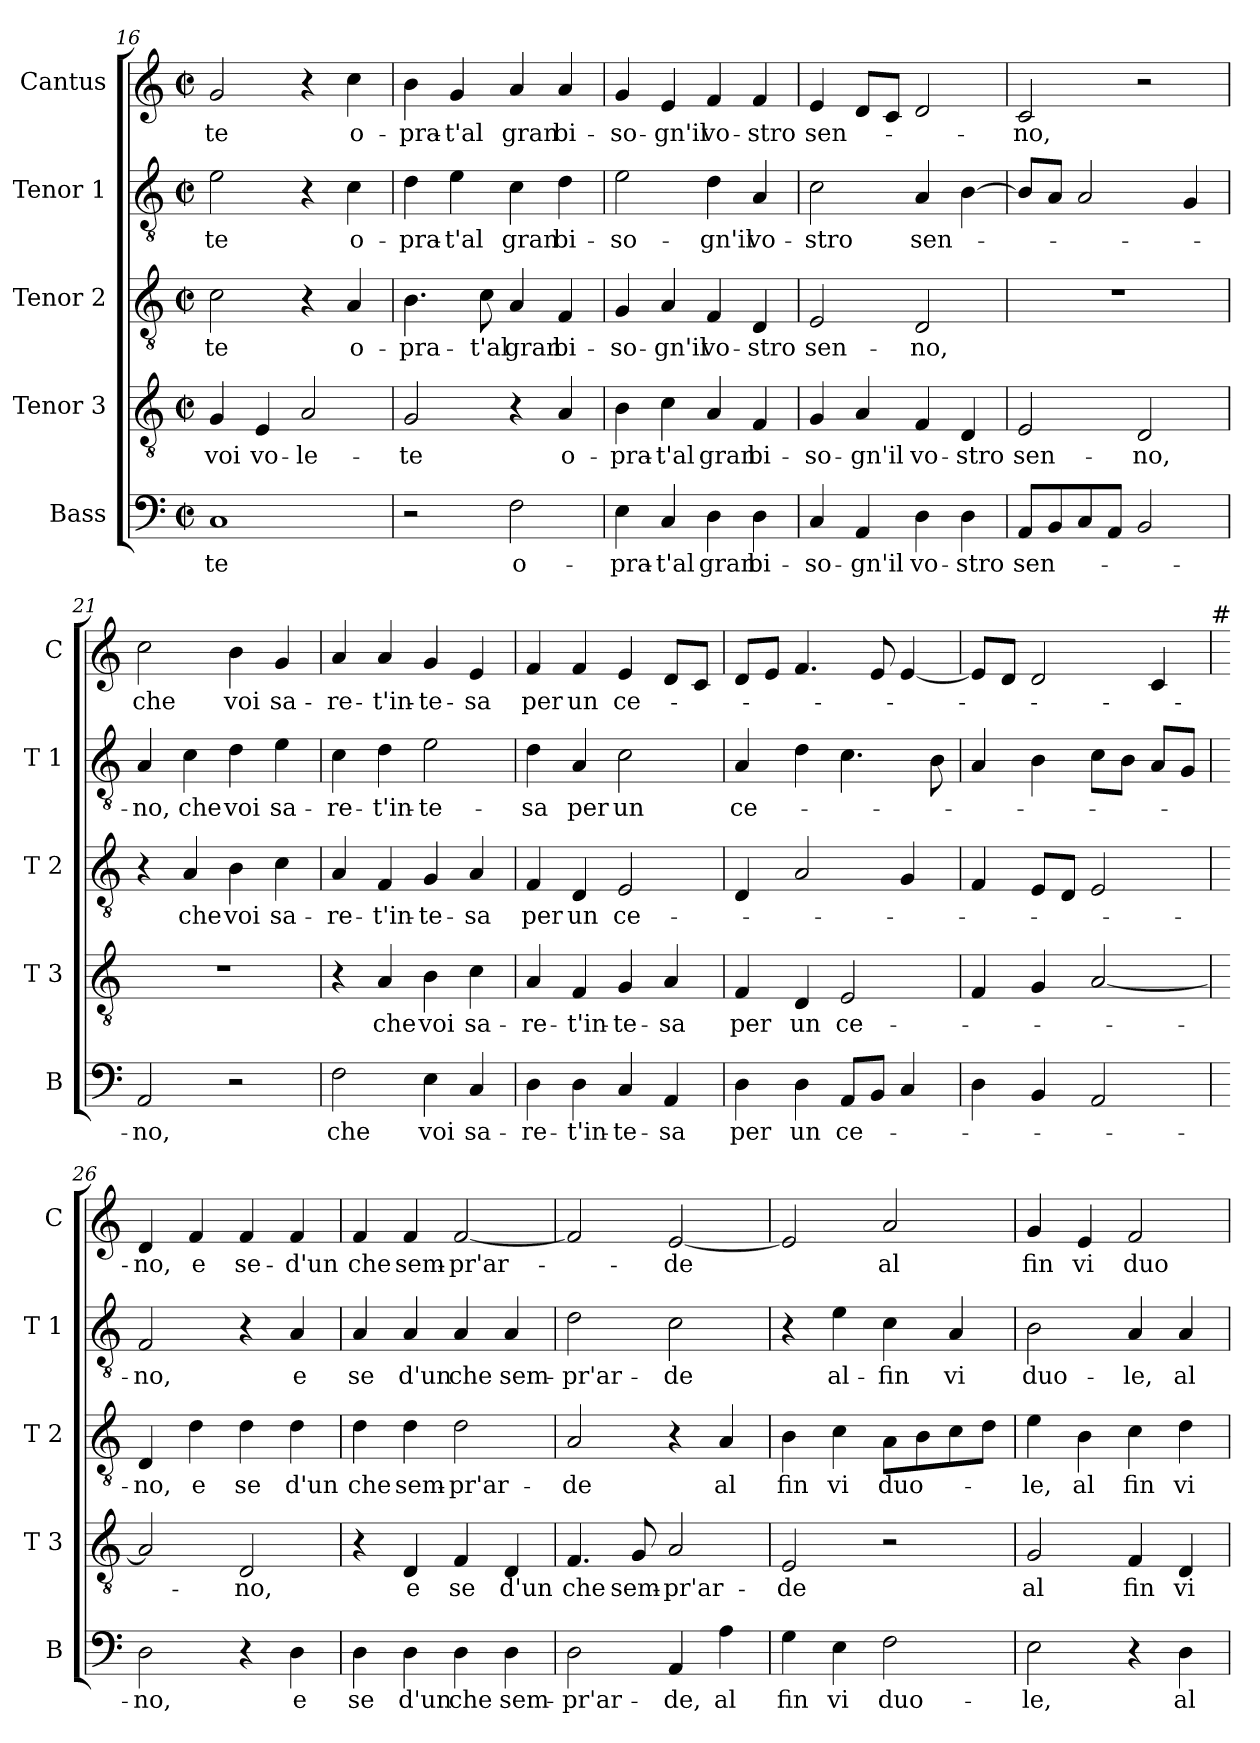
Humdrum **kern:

**kern	**text	**kern	**text	**kern	**text	**kern	**text	**kern	**text
*part5	*part5	*part4	*part4	*part3	*part3	*part2	*part2	*part1	*part1
*staff5	*staff5	*staff4	*staff4	*staff3	*staff3	*staff2	*staff2	*staff1	*staff1
*I"Bass	*	*I"Tenor 3	*	*I"Tenor 2	*	*I"Tenor 1	*	*I"Cantus	*
*I'B	*	*I'T 3	*	*I'T 2	*	*I'T 1	*	*I'C	*
!!LO:LB:g=z
*clefF4	*	*clefGv2	*	*clefGv2	*	*clefGv2	*	*clefG2	*
*k[]	*	*k[]	*	*k[]	*	*k[]	*	*k[]	*
*C:	*	*C:	*	*C:	*	*C:	*	*C:	*
*M2/2	*	*M2/2	*	*M2/2	*	*M2/2	*	*M2/2	*
*met(c|)	*	*met(c|)	*	*met(c|)	*	*met(c|)	*	*met(c|)	*
=16	=16	=16	=16	=16	=16	=16	=16	=16	=16
1C	-te	4G/	voi	2c\	-te	2e\	-te	2g/	-te
.	.	4E/	vo-	.	.	.	.	.	.
.	.	2A/	-le-	4r	.	4r	.	4r	.
.	.	.	.	4A/	o-	4c\	o-	4cc\	o-
=17	=17	=17	=17	=17	=17	=17	=17	=17	=17
2r	.	2G/	-te	4.B\	-pra-	4d\	-pra-	4b\	-pra-
.	.	.	.	.	.	4e\	-t'al	4g/	-t'al
.	.	.	.	8c\	-t'al	.	.	.	.
2F\	o-	4r	.	4A/	gran	4c\	gran	4a/	gran
.	.	4A/	o-	4F/	bi-	4d\	bi-	4a/	bi-
=18	=18	=18	=18	=18	=18	=18	=18	=18	=18
4E\	-pra-	4B\	-pra-	4G/	-so-	2e\	-so-	4g/	-so-
4C/	-t'al	4c\	-t'al	4A/	-gn'il	.	.	4e/	-gn'il
4D\	gran	4A/	gran	4F/	vo-	4d\	-gn'il	4f/	vo-
4D\	bi-	4F/	bi-	4D/	-stro	4A/	vo-	4f/	-stro
=19	=19	=19	=19	=19	=19	=19	=19	=19	=19
4C/	-so-	4G/	-so-	2E/	sen-	2c\	-stro	4e/	sen-
4AA/	-gn'il	4A/	-gn'il	.	.	.	.	8d/L	.
.	.	.	.	.	.	.	.	8c/J	.
4D\	vo-	4F/	vo-	2D/	-no,	4A/	sen-	2d/	.
4D\	-stro	4D/	-stro	.	.	[4B\	.	.	.
=20	=20	=20	=20	=20	=20	=20	=20	=20	=20
8AA/L	sen-	2E/	sen-	1r	.	8B/L]	.	2c/	-no,
8BB/	.	.	.	.	.	8A/J	.	.	.
8C/	.	.	.	.	.	2A/	.	.	.
8AA/J	.	.	.	.	.	.	.	.	.
2BB/	.	2D/	-no,	.	.	.	.	2r	.
.	.	.	.	.	.	4G/	.	.	.
!!LO:LB:g=z
=21	=21	=21	=21	=21	=21	=21	=21	=21	=21
2AA/	-no,	1r	.	4r	.	4A/	-no,	2cc\	che
.	.	.	.	4A/	che	4c\	che	.	.
2r	.	.	.	4B\	voi	4d\	voi	4b\	voi
.	.	.	.	4c\	sa-	4e\	sa-	4g/	sa-
=22	=22	=22	=22	=22	=22	=22	=22	=22	=22
2F\	che	4r	.	4A/	-re-	4c\	-re-	4a/	-re-
.	.	4A/	che	4F/	-t'in-	4d\	-t'in-	4a/	-t'in-
4E\	voi	4B\	voi	4G/	-te-	2e\	-te-	4g/	-te-
4C/	sa-	4c\	sa-	4A/	-sa	.	.	4e/	-sa
=23	=23	=23	=23	=23	=23	=23	=23	=23	=23
4D\	-re-	4A/	-re-	4F/	per	4d\	-sa	4f/	per
4D\	-t'in-	4F/	-t'in-	4D/	un	4A/	per	4f/	un
4C/	-te-	4G/	-te-	2E/	ce-	2c\	un	4e/	ce-
4AA/	-sa	4A/	-sa	.	.	.	.	8d/L	.
.	.	.	.	.	.	.	.	8c/J	.
=24	=24	=24	=24	=24	=24	=24	=24	=24	=24
4D\	per	4F/	per	4D/	.	4A/	ce-	8d/L	.
.	.	.	.	.	.	.	.	8e/J	.
4D\	un	4D/	un	2A/	.	4d\	.	4.f/	.
8AA/L	ce-	2E/	ce-	.	.	4.c\	.	.	.
8BB/J	.	.	.	.	.	.	.	8e/	.
4C/	.	.	.	4G/	.	.	.	[4e/	.
.	.	.	.	.	.	8B\	.	.	.
=25	=25	=25	=25	=25	=25	=25	=25	=25	=25
4D\	.	4F/	.	4F/	.	4A/	.	8e/L]	.
.	.	.	.	.	.	.	.	8d/J	.
4BB/	.	4G/	.	8E/L	.	4B\	.	2d/	.
.	.	.	.	8D/J	.	.	.	.	.
2AA/	.	[2A/	.	2E/	.	8c\L	.	.	.
.	.	.	.	.	.	8B\J	.	.	.
.	.	.	.	.	.	8A/L	.	4c/	.
.	.	.	.	.	.	8G/J	.	.	.
!	!	!	!	!	!	!	!	!LO:TX:a:t=#	!
!!LO:PB:g=z
=26	=26	=26	=26	=26	=26	=26	=26	=26	=26
2D\	-no,	2A/]	.	4D/	-no,	2F/	-no,	4d/	-no,
.	.	.	.	4d\	e	.	.	4f/	e
4r	.	2D/	-no,	4d\	se	4r	.	4f/	se-
4D\	e	.	.	4d\	d'un	4A/	e	4f/	-d'un
=27	=27	=27	=27	=27	=27	=27	=27	=27	=27
4D\	se	4r	.	4d\	che	4A/	se	4f/	che
4D\	d'un	4D/	e	4d\	sem-	4A/	d'un	4f/	sem-
4D\	che	4F/	se	2d\	-pr'ar-	4A/	che	[2f/	-pr'ar-
4D\	sem-	4D/	d'un	.	.	4A/	sem-	.	.
=28	=28	=28	=28	=28	=28	=28	=28	=28	=28
2D\	-pr'ar-	4.F/	che	2A/	-de	2d\	-pr'ar-	2f/]	.
.	.	8G/	sem-	.	.	.	.	.	.
4AA/	-de,	2A/	-pr'ar-	4r	.	2c\	-de	[2e/	-de
4A\	al	.	.	4A/	al	.	.	.	.
=29	=29	=29	=29	=29	=29	=29	=29	=29	=29
4G\	fin	2E/	-de	4B\	fin	4r	.	2e/]	.
4E\	vi	.	.	4c\	vi	4e\	al-	.	.
2F\	duo-	2r	.	8A\L	duo-	4c\	-fin	2a/	al
.	.	.	.	8B\	.	.	.	.	.
.	.	.	.	8c\	.	4A/	vi	.	.
.	.	.	.	8d\J	.	.	.	.	.
=30	=30	=30	=30	=30	=30	=30	=30	=30	=30
2E\	-le,	2G/	al	4e\	-le,	2B\	duo-	4g/	fin
.	.	.	.	4B\	al	.	.	4e/	vi
4r	.	4F/	fin	4c\	fin	4A/	-le,	2f/	duo-
4D\	al	4D/	vi	4d\	vi	4A/	al	.	.
=	=	=	=	=	=	=	=	=	=
*-	*-	*-	*-	*-	*-	*-	*-	*-	*-
